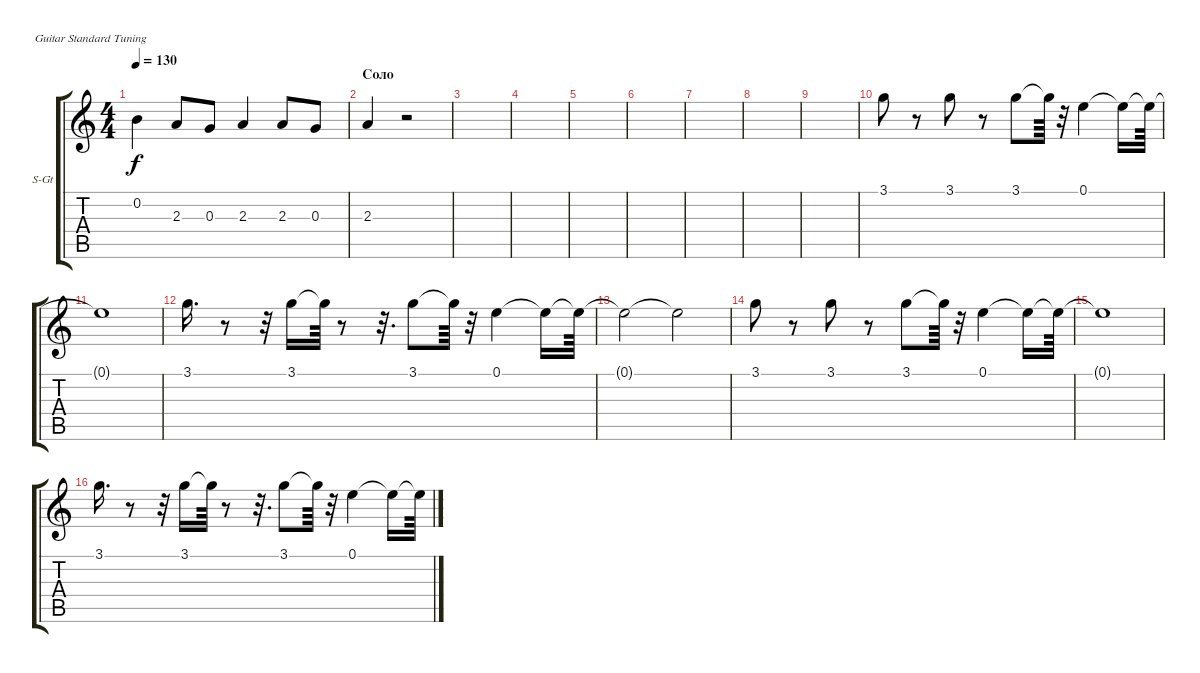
\defaultSystemsLayout 4
\bracketExtendMode groupsimilarinstruments
\firstSystemTrackNameOrientation horizontal
\otherSystemsTrackNameOrientation horizontal
\track ("В. Бутусов (вокал)" "S-Gt") {instrument acousticguitarsteel}
\staff {score tabs}
\tuning (E4 B3 G3 D3 A2 E2)
\ts (4 4)
\tempo 130
\clef g2
\ks c
0.2.4{dy f} 2.3.8 0.3.8 2.3.4 2.3.8 0.3.8 |
\section ("" "Соло")
2.3.4 r.2 |
|
|
|
|
|
|
|
3.1.8 r.8 3.1.8 r.8 3.1.8 3.1{t}.64 r.32 0.1.4 0.1{t}.16 0.1{t}.64 |
0.1{t}.1 |
3.1.16{d} r.8 r.32 3.1.16 3.1{t}.64 r.8 r.32{d} 3.1.8 3.1{t}.64 r.32 0.1.4 0.1{t}.16 0.1{t}.64 |
0.1{t}.2 0.1{t}.2 |
3.1.8 r.8 3.1.8 r.8 3.1.8 3.1{t}.64 r.32 0.1.4 0.1{t}.16 0.1{t}.64 |
0.1{t}.1 |
3.1.16{d} r.8 r.32 3.1.16 3.1{t}.64 r.8 r.32{d} 3.1.8 3.1{t}.64 r.32 0.1.4 0.1{t}.16 0.1{t}.64
